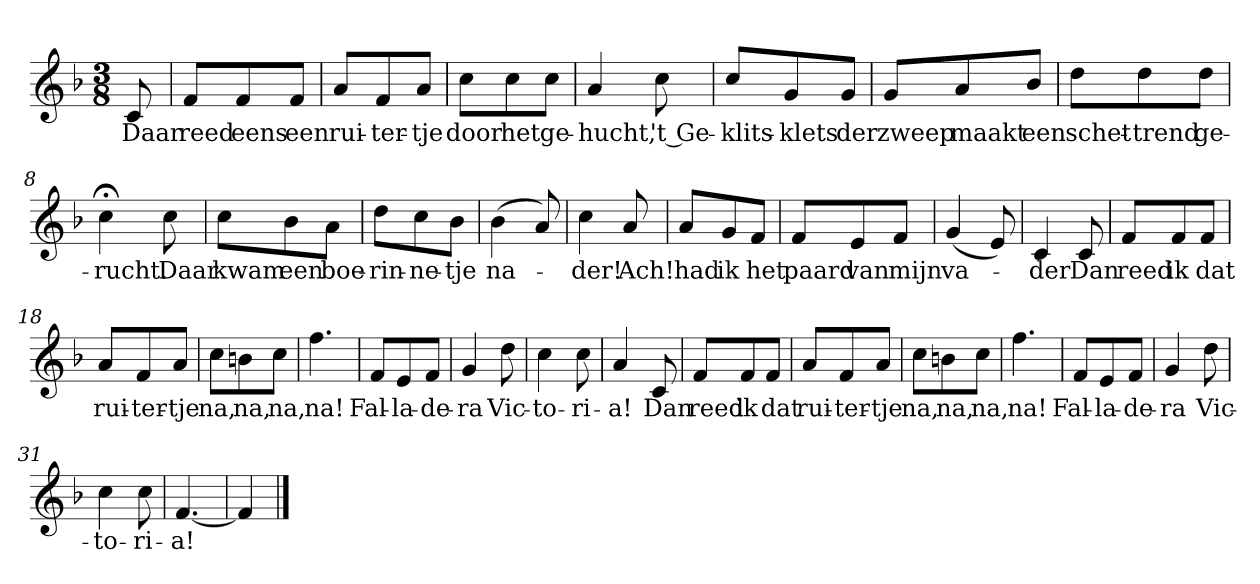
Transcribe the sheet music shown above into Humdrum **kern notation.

**kern	**text
*part1	*part1
*staff1	*staff1
*clefG2	*
*k[b-]	*
*F:	*
*M3/8	*
*MM120	*
=	=
8c	Daar
=1	=1
8f/L	reed
8f/	eens
8f/J	een
=2	=2
8a/L	rui-
8f/	-ter-
8a/J	-tje
=3	=3
8cc\L	door
8cc\	het
8cc\J	ge-
=4	=4
4a	-hucht,
8cc	't Ge-
=5	=5
8cc/L	-klits-
8g/	-klets
8g/J	der
=6	=6
8g/L	zweep
8a/	maakt
8b-/J	een
=7	=7
8dd\L	schet-
8dd\	-trend
8dd\J	ge-
=8	=8
4cc;<	-rucht.
8cc	Daar
=9	=9
8cc\L	kwam
8b-\	een
8a\J	boe-
=10	=10
8dd\L	-rin-
8cc\	-ne-
8b-\J	-tje
=11	=11
(4b-	na-
8a)	.
=12	=12
4cc	-der!
8a	Ach!
=13	=13
8a/L	had
8g/	ik
8f/J	het
=14	=14
8f/L	paard
8e/	van
8f/J	mijn
=15	=15
(4g	va-
8e)	.
=16	=16
4c	-der
8c	Dan
=17	=17
8f/L	reed
8f/	ik
8f/J	dat
=18	=18
8a/L	rui-
8f/	-ter-
8a/J	-tje
=19	=19
8cc\L	na,
8bn\	na,
8cc\J	na,
=20	=20
4.ff	na!
=21	=21
8f/L	Fal-
8e/	-la-
8f/J	-de-
=22	=22
4g	-ra
8dd	Vic-
=23	=23
4cc	-to-
8cc	-ri-
=24	=24
4a	-a!
8c	Dan
=25	=25
8f/L	reed
8f/	ik
8f/J	dat
=26	=26
8a/L	rui-
8f/	-ter-
8a/J	-tje
=27	=27
8cc\L	na,
8bn\	na,
8cc\J	na,
=28	=28
4.ff	na!
=29	=29
8f/L	Fal-
8e/	-la-
8f/J	-de-
=30	=30
4g	-ra
8dd	Vic-
=31	=31
4cc	-to-
8cc	-ri-
=32	=32
[4.f	-a!
=33	=33
4f]	.
==	==
*-	*-
